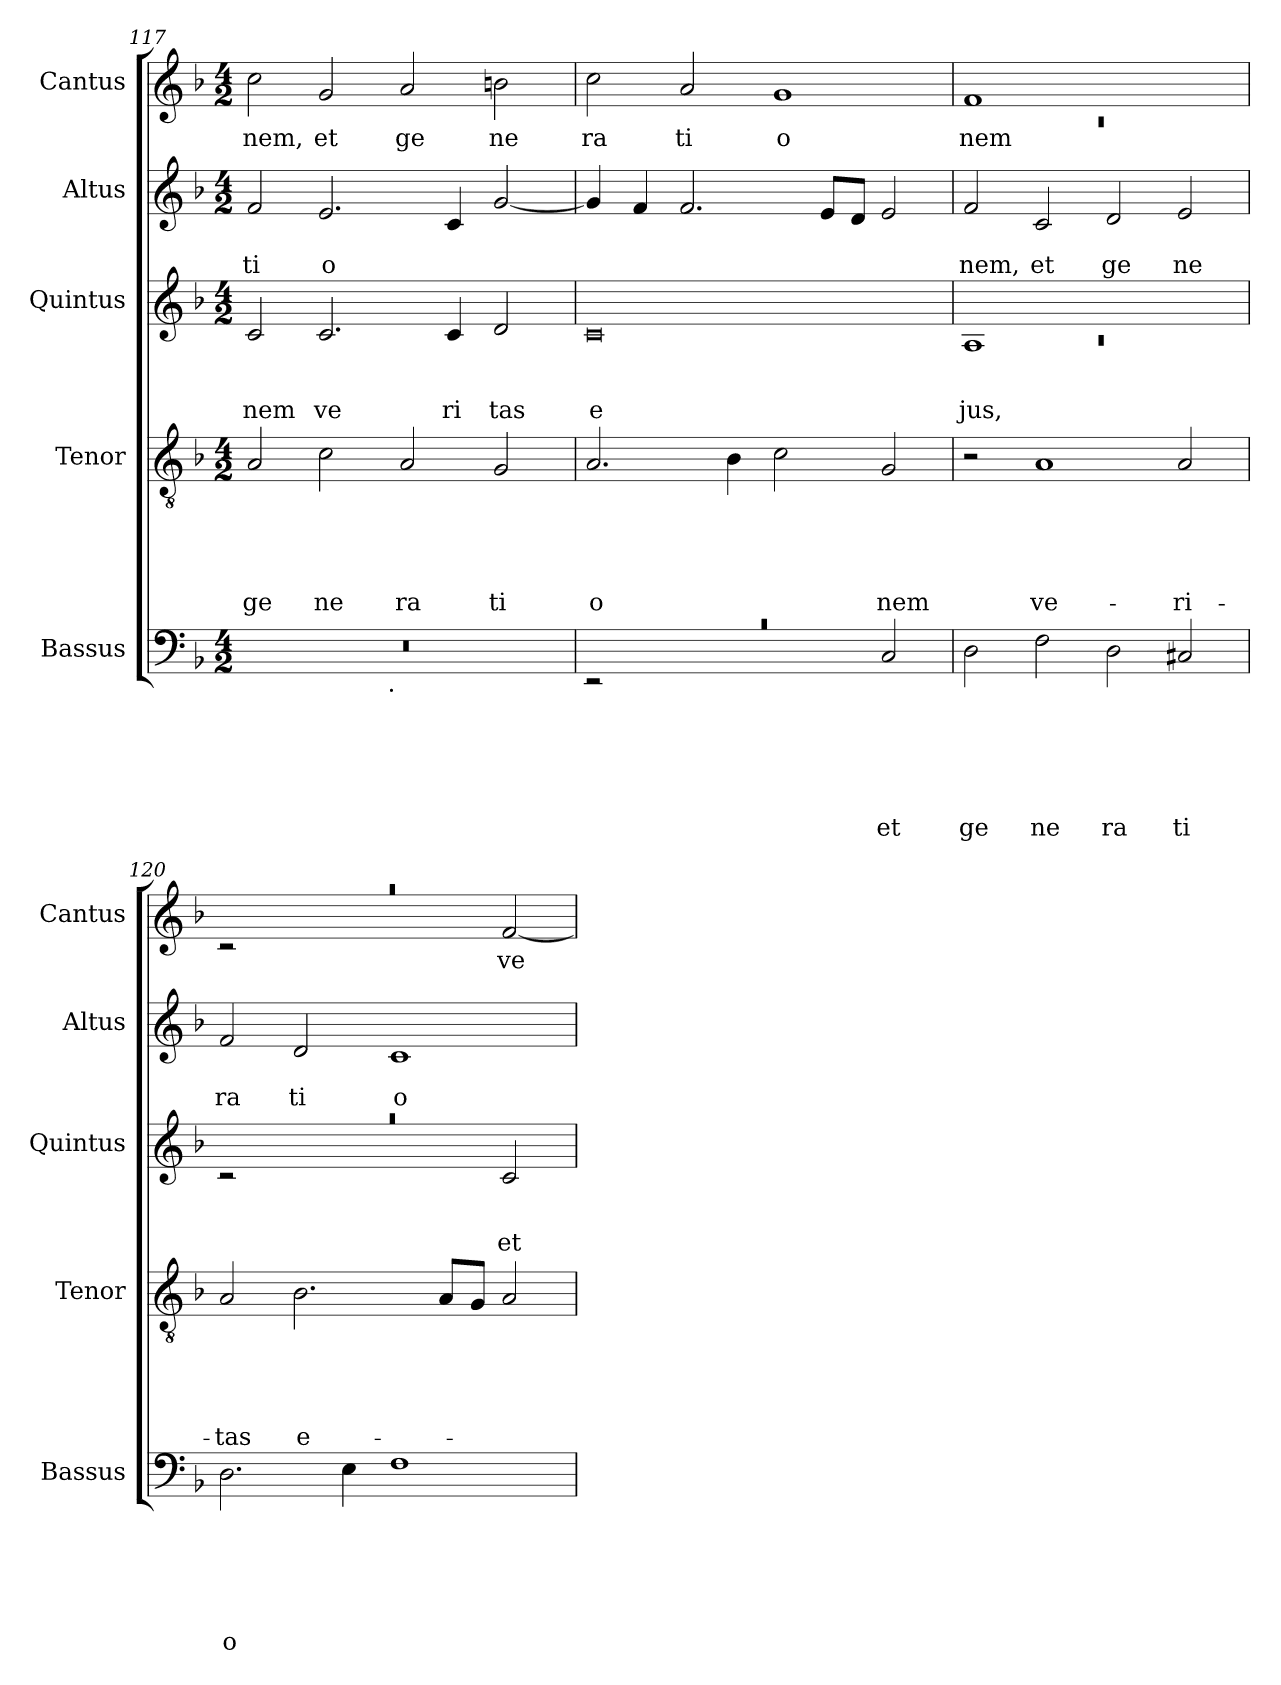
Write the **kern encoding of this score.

**kern	**text	**text	**text	**text	**text	**text	**kern	**text	**text	**text	**text	**text	**kern	**text	**text	**text	**kern	**text	**text	**kern	**text
*part5	*part5	*part5	*part5	*part5	*part5	*part5	*part4	*part4	*part4	*part4	*part4	*part4	*part3	*part3	*part3	*part3	*part2	*part2	*part2	*part1	*part1
*staff5	*staff5	*staff5	*staff5	*staff5	*staff5	*staff5	*staff4	*staff4	*staff4	*staff4	*staff4	*staff4	*staff3	*staff3	*staff3	*staff3	*staff2	*staff2	*staff2	*staff1	*staff1
*I"Bassus	*	*	*	*	*	*	*I"Tenor	*	*	*	*	*	*I"Quintus	*	*	*	*I"Altus	*	*	*I"Cantus	*
*I'Bassus	*	*	*	*	*	*	*I'Tenor	*	*	*	*	*	*I'Quintus	*	*	*	*I'Altus	*	*	*I'Cantus	*
*clefF4	*	*	*	*	*	*	*clefGv2	*	*	*	*	*	*clefG2	*	*	*	*clefG2	*	*	*clefG2	*
*k[b-]	*	*	*	*	*	*	*k[b-]	*	*	*	*	*	*k[b-]	*	*	*	*k[b-]	*	*	*k[b-]	*
*F:	*	*	*	*	*	*	*F:	*	*	*	*	*	*F:	*	*	*	*F:	*	*	*F:	*
*M4/2	*	*	*	*	*	*	*M4/2	*	*	*	*	*	*M4/2	*	*	*	*M4/2	*	*	*M4/2	*
=117	=117	=117	=117	=117	=117	=117	=117	=117	=117	=117	=117	=117	=117	=117	=117	=117	=117	=117	=117	=117	=117
!	!	!	!	!	!	!	!	!	!	!	!	!LO:LY:b	!	!	!	!LO:LY:b	!	!	!LO:LY:b	!	!LO:LY:b
*^	*	*	*	*	*	*	*	*	*	*	*	*	*	*	*	*	*	*	*	*	*
0r	2ryy	.	.	.	.	.	.	2A/	.	.	.	.	ge	2c/	.	.	nem	2f/	.	ti	2cc\	nem,
!	!	!	!	!	!	!	!	!	!	!	!	!	!LO:LY:b	!	!	!	!LO:LY:b	!	!	!LO:LY:b	!	!LO:LY:b
.	4...ryy	.	.	.	.	.	.	2c\	.	.	.	.	ne	2.c/	.	.	ve	2.e/	.	o	2g/	et
!	!LO:TX:b:t=.	!	!	!	!	!	!	!	!	!	!	!	!	!	!	!	!	!	!	!	!	!
.	1ryy	.	.	.	.	.	.	.	.	.	.	.	.	.	.	.	.	.	.	.	.	.
!	!	!	!	!	!	!	!	!	!	!	!	!	!LO:LY:b	!	!	!	!	!	!	!	!	!LO:LY:b
.	.	.	.	.	.	.	.	2A/	.	.	.	.	ra	.	.	.	.	.	.	.	2a/	ge
!	!	!	!	!	!	!	!	!	!	!	!	!	!	!	!	!	!LO:LY:b	!	!	!	!	!
.	.	.	.	.	.	.	.	.	.	.	.	.	.	4c/	.	.	ri	4c/	.	.	.	.
!	!	!	!	!	!	!	!	!	!	!	!	!	!LO:LY:b	!	!	!	!LO:LY:b	!	!	!	!	!LO:LY:b
.	.	.	.	.	.	.	.	2G/	.	.	.	.	ti	2d/	.	.	tas	[<2g/	.	.	2bn\	ne
.	32ryy	.	.	.	.	.	.	.	.	.	.	.	.	.	.	.	.	.	.	.	.	.
=118	=118	=118	=118	=118	=118	=118	=118	=118	=118	=118	=118	=118	=118	=118	=118	=118	=118	=118	=118	=118	=118	=118
!LO:N:vis=1	!	!	!	!	!	!	!	!	!	!	!	!	!LO:LY:b	!	!	!	!LO:LY:b	!	!	!	!	!LO:LY:b
0rc	2rEE	.	.	.	.	.	.	2.A/	.	.	.	.	o	0c	.	.	e	4g/]	.	.	2cc\	ra
.	.	.	.	.	.	.	.	.	.	.	.	.	.	.	.	.	.	4f/	.	.	.	.
!	!	!	!	!	!	!	!	!	!	!	!	!	!	!	!	!	!	!	!	!	!	!LO:LY:b
.	1ryy	.	.	.	.	.	.	.	.	.	.	.	.	.	.	.	.	2.f/	.	.	2a/	ti
.	.	.	.	.	.	.	.	4B-\	.	.	.	.	.	.	.	.	.	.	.	.	.	.
!	!	!	!	!	!	!	!	!	!	!	!	!	!	!	!	!	!	!	!	!	!	!LO:LY:b
.	.	.	.	.	.	.	.	2c\	.	.	.	.	.	.	.	.	.	.	.	.	1g	o
.	.	.	.	.	.	.	.	.	.	.	.	.	.	.	.	.	.	8e/L	.	.	.	.
.	.	.	.	.	.	.	.	.	.	.	.	.	.	.	.	.	.	8d/J	.	.	.	.
!	!	!	!	!	!	!	!LO:LY:b	!	!	!	!	!	!LO:LY:b	!	!	!	!	!	!	!	!	!
.	2C/	.	.	.	.	.	et	2G/	.	.	.	.	nem	.	.	.	.	2e/	.	.	.	.
!!LO:LB:g=z
=119	=119	=119	=119	=119	=119	=119	=119	=119	=119	=119	=119	=119	=119	=119	=119	=119	=119	=119	=119	=119	=119	=119
*	*	*	*	*	*	*	*	*	*	*	*	*	*	*^	*	*	*	*	*	*	*^	*
!	!	!	!	!	!	!	!LO:LY:b	!	!	!	!	!	!	!	!LO:N:vis=1	!	!	!LO:LY:b	!	!	!LO:LY:b	!	!LO:N:vis=1	!LO:LY:b
*v	*v	*	*	*	*	*	*	*	*	*	*	*	*	*	*	*	*	*	*	*	*	*	*	*
2D\	.	.	.	.	.	ge	2r	.	.	.	.	.	1A	0rc	.	.	jus,	2f/	.	nem,	1f	0rc	nem
!	!	!	!	!	!	!LO:LY:b	!	!	!	!	!	!LO:LY:b	!	!	!	!	!	!	!	!LO:LY:b	!	!	!
2F\	.	.	.	.	.	ne	1A	.	.	.	.	ve-	.	.	.	.	.	2c/	.	et	.	.	.
!	!	!	!	!	!	!LO:LY:b	!	!	!	!	!	!	!	!	!	!	!	!	!	!LO:LY:b	!	!	!
2D\	.	.	.	.	.	ra	.	.	.	.	.	.	1ryy	.	.	.	.	2d/	.	ge	1ryy	.	.
!	!	!	!	!	!	!LO:LY:b	!	!	!	!	!	!LO:LY:b	!	!	!	!	!	!	!	!LO:LY:b	!	!	!
2C#X/	.	.	.	.	.	ti	2A/	.	.	.	.	-ri-	.	.	.	.	.	2e/	.	ne	.	.	.
=120	=120	=120	=120	=120	=120	=120	=120	=120	=120	=120	=120	=120	=120	=120	=120	=120	=120	=120	=120	=120	=120	=120	=120
!	!	!	!	!	!	!LO:LY:b	!	!	!	!	!	!LO:LY:b	!LO:N:vis=1	!	!	!	!	!	!	!LO:LY:b	!LO:N:vis=1	!	!
2.D\	.	.	.	.	.	o	2A/	.	.	.	.	-tas	0raa	2rc	.	.	.	2f/	.	ra	0raa	2rc	.
!	!	!	!	!	!	!	!	!	!	!	!	!LO:LY:b	!	!	!	!	!	!	!	!LO:LY:b	!	!	!
.	.	.	.	.	.	.	2.B-\	.	.	.	.	e-	.	1ryy	.	.	.	2d/	.	ti	.	1ryy	.
4E\	.	.	.	.	.	.	.	.	.	.	.	.	.	.	.	.	.	.	.	.	.	.	.
!	!	!	!	!	!	!	!	!	!	!	!	!	!	!	!	!	!	!	!	!LO:LY:b	!	!	!
1F	.	.	.	.	.	.	.	.	.	.	.	.	.	.	.	.	.	1c	.	o	.	.	.
.	.	.	.	.	.	.	8A/L	.	.	.	.	.	.	.	.	.	.	.	.	.	.	.	.
.	.	.	.	.	.	.	8G/J	.	.	.	.	.	.	.	.	.	.	.	.	.	.	.	.
!	!	!	!	!	!	!	!	!	!	!	!	!	!	!	!	!	!LO:LY:b	!	!	!	!	!	!LO:LY:b
.	.	.	.	.	.	.	2A/	.	.	.	.	.	.	2c/	.	.	et	.	.	.	.	[<2f/	ve-
*	*	*	*	*	*	*	*	*	*	*	*	*	*v	*v	*	*	*	*	*	*	*v	*v	*
=	=	=	=	=	=	=	=	=	=	=	=	=	=	=	=	=	=	=	=	=	=
*-	*-	*-	*-	*-	*-	*-	*-	*-	*-	*-	*-	*-	*-	*-	*-	*-	*-	*-	*-	*-	*-
